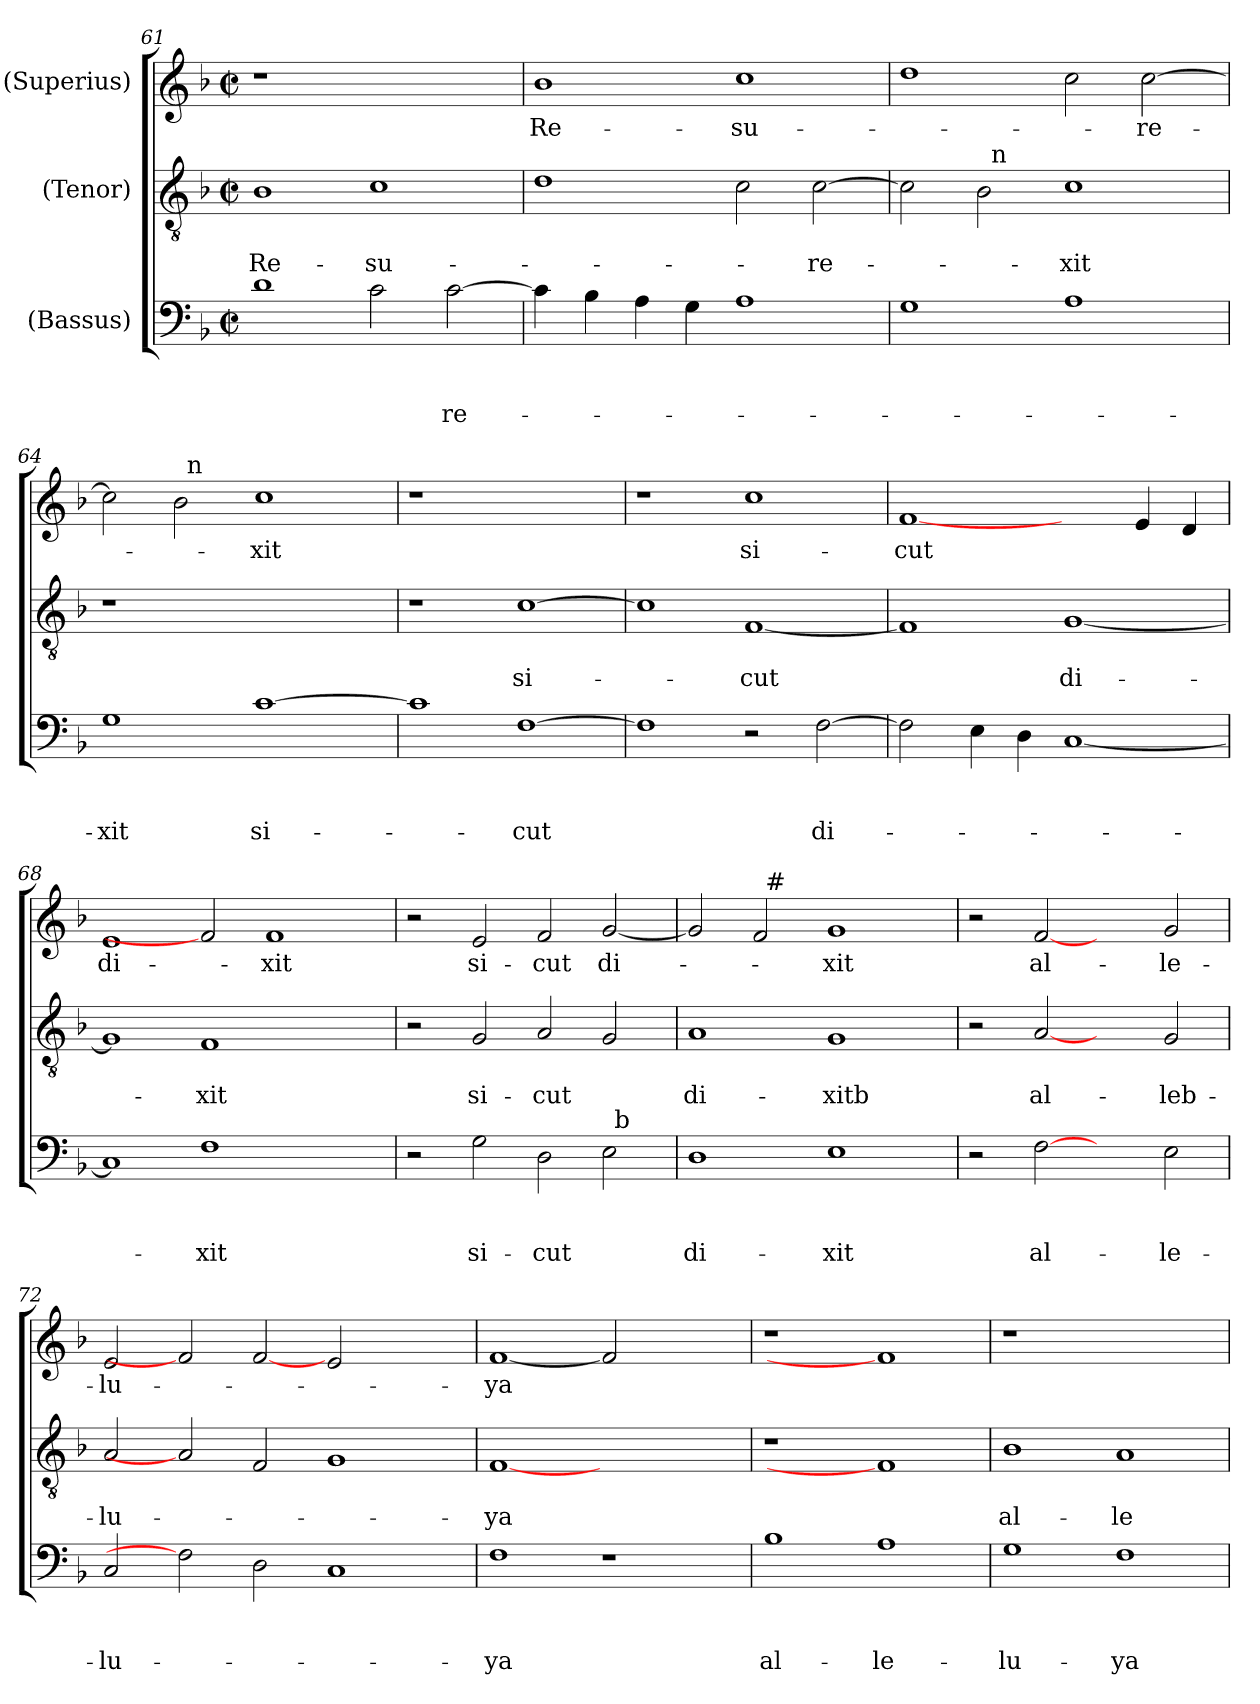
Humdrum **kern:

**kern	**text	**text	**text	**kern	**text	**text	**kern	**text
*part3	*part3	*part3	*part3	*part2	*part2	*part2	*part1	*part1
*staff3	*staff3	*staff3	*staff3	*staff2	*staff2	*staff2	*staff1	*staff1
*I"(Bassus)	*	*	*	*I"(Tenor)	*	*	*I"(Superius)	*
*clefF4	*	*	*	*clefGv2	*	*	*clefG2	*
*k[b-]	*	*	*	*k[b-]	*	*	*k[b-]	*
*F:	*	*	*	*F:	*	*	*F:	*
*M2/2	*	*	*	*M2/2	*	*	*M2/2	*
*met(c|)	*	*	*	*met(c|)	*	*	*met(c|)	*
=61	=61	=61	=61	=61	=61	=61	=61	=61
!	!	!	!	!	!	!LO:LY:b	!	!
1d	.	.	.	1B-	.	Re-	1r	.
!	!	!	!	!	!	!LO:LY:b	!	!
2c\	.	.	.	1c	.	-su-	1ryy	.
!	!	!	!LO:LY:b	!	!	!	!	!
[>2c\	.	.	-re-	.	.	.	.	.
=62	=62	=62	=62	=62	=62	=62	=62	=62
!	!	!	!	!	!	!	!	!LO:LY:b
4c\]	.	.	.	1d	.	.	1b-	Re-
4B-\	.	.	.	.	.	.	.	.
4A\	.	.	.	.	.	.	.	.
4G\	.	.	.	.	.	.	.	.
!	!	!	!	!	!	!	!	!LO:LY:b
1A	.	.	.	2c\	.	.	1cc	-su-
!	!	!	!	!	!	!LO:LY:b	!	!
.	.	.	.	[>2c\	.	-re-	.	.
=63	=63	=63	=63	=63	=63	=63	=63	=63
*	*	*	*	*^	*	*	*	*
1G	.	.	.	2c\]	2ryy	.	.	1dd	.
.	.	.	.	2B-\	32ryy	.	.	.	.
!	!	!	!	!	!LO:TX:a:t=n	!	!	!	!
.	.	.	.	.	1ryy	.	.	.	.
!	!	!	!	!	!	!	!LO:LY:b	!	!
1A	.	.	.	1c	.	.	-xit	2cc\	.
!	!	!	!	!	!	!	!	!	!LO:LY:b
.	.	.	.	.	.	.	.	[>2cc\	-re-
.	.	.	.	.	4...ryy	.	.	.	.
=64	=64	=64	=64	=64	=64	=64	=64	=64	=64
!	!	!	!LO:LY:b	!	!	!	!	!	!
*	*	*	*	*v	*v	*	*	*^	*
1G	.	.	-xit	1r	.	.	2cc\]	2ryy	.
.	.	.	.	.	.	.	2b-\	32ryy	.
!	!	!	!	!	!	!	!	!LO:TX:a:t=n	!
.	.	.	.	.	.	.	.	1ryy	.
!	!	!	!LO:LY:b:rj	!	!	!	!	!	!LO:LY:b
[<1c	.	.	si-	1ryy	.	.	1cc	.	-xit
.	.	.	.	.	.	.	.	4...ryy	.
*	*	*	*	*	*	*	*v	*v	*
!!LO:LB:g=z
=65	=65	=65	=65	=65	=65	=65	=65	=65
1c]	.	.	.	1r	.	.	1r	.
!	!	!	!LO:LY:b	!	!	!LO:LY:b:rj	!	!
[>1F	.	.	-cut	[>1c	.	si-	1ryy	.
=66	=66	=66	=66	=66	=66	=66	=66	=66
1F]	.	.	.	1c]	.	.	1r	.
!	!	!	!	!	!	!LO:LY:b	!	!LO:LY:b:rj
2r	.	.	.	[<1F	.	-cut	1cc	si-
!	!	!	!LO:LY:b	!	!	!	!	!
[>2F\	.	.	di-	.	.	.	.	.
=67	=67	=67	=67	=67	=67	=67	=67	=67
!	!	!	!	!	!	!	!	!LO:LY:b
2F\]	.	.	.	1F]	.	.	[1f	-cut
4E\	.	.	.	.	.	.	.	.
4D\	.	.	.	.	.	.	.	.
!	!	!	!	!	!	!LO:LY:b:rj	!	!
[<1C	.	.	.	[<1G	.	di-	2ryy	.
.	.	.	.	.	.	.	4e/	.
.	.	.	.	.	.	.	4d/	.
=68	=68	=68	=68	=68	=68	=68	=68	=68
!	!	!	!	!	!	!	!	!LO:LY:b:rj
1C]	.	.	.	1G]	.	.	1e	di-
!	!	!	!LO:LY:b	!	!	!LO:LY:b	!	!
1F	.	.	-xit	1F	.	-xit	2f]	.
!	!	!	!	!	!	!	!	!LO:LY:b
.	.	.	.	.	.	.	1f	-xit
2ryy	.	.	.	2ryy	.	.	.	.
=69	=69	=69	=69	=69	=69	=69	=69	=69
*^	*	*	*	*	*	*	*	*
2r	1ryy	.	.	.	2r	.	.	2r	.
!	!	!	!	!LO:LY:b	!	!	!LO:LY:b	!	!LO:LY:b
2G\	.	.	.	si-	2G/	.	si-	2e/	si-
!	!	!	!	!LO:LY:b	!	!	!LO:LY:b	!	!LO:LY:b
2D\	2ryy	.	.	-cut	2A/	.	-cut	2f/	-cut
!	!	!	!	!	!	!	!	!	!LO:LY:b
2E\	32ryy	.	.	.	2G/	.	.	[<2g/	di-
!	!LO:TX:a:t=b	!	!	!	!	!	!	!	!
.	4...ryy	.	.	.	.	.	.	.	.
=70	=70	=70	=70	=70	=70	=70	=70	=70	=70
!	!	!	!	!LO:LY:b	!	!	!LO:LY:b	!	!
*v	*v	*	*	*	*	*	*	*^	*
1D	.	.	di-	1A	.	di-	2g/]	2ryy	.
.	.	.	.	.	.	.	2f/	32ryy	.
!	!	!	!	!	!	!	!	!LO:TX:a:t=#	!
.	.	.	.	.	.	.	.	1ryy	.
!	!	!	!LO:LY:b	!	!	!LO:LY:b:rj	!	!	!LO:LY:b
1E	.	.	-xit	1G	.	-xitb	1g	.	-xit
.	.	.	.	.	.	.	.	4...ryy	.
*	*	*	*	*	*	*	*v	*v	*
!!LO:PB:g=z
=71	=71	=71	=71	=71	=71	=71	=71	=71
2r	.	.	.	2r	.	.	2r	.
!	!	!	!LO:LY:b:rj	!	!	!LO:LY:b:rj	!	!LO:LY:b:rj
[2F	.	.	al-	[2A	.	al-	[2f	al-
2ryy	.	.	.	2ryy	.	.	2ryy	.
!	!	!	!LO:LY:b	!	!	!LO:LY:b	!	!LO:LY:b
2E\	.	.	-le-	2G/	.	-leb-	2g/	-le-
=72	=72	=72	=72	=72	=72	=72	=72	=72
!	!	!	!LO:LY:b	!	!	!LO:LY:b	!	!LO:LY:b
2C/	.	.	-lu-	2A/	.	-lu-	2e/	-lu-
2F]	.	.	.	2A]	.	.	2f]	.
2D\	.	.	.	2F/	.	.	[2f	.
1C	.	.	.	1G	.	.	2e/	.
.	.	.	.	.	.	.	2ryy	.
=73	=73	=73	=73	=73	=73	=73	=73	=73
!	!	!	!LO:LY:b	!	!	!LO:LY:b	!	!LO:LY:b
1F	.	.	-ya	[1F	.	-ya	[1f	-ya
1r	.	.	.	1ryy	.	.	2f]	.
.	.	.	.	.	.	.	2ryy	.
=74	=74	=74	=74	=74	=74	=74	=74	=74
!	!	!	!LO:LY:b:rj	!	!	!	!	!
1B-	.	.	al-	1r	.	.	1r	.
!	!	!	!LO:LY:b	!	!	!	!	!
1A	.	.	-le-	1F]	.	.	1f]	.
=75	=75	=75	=75	=75	=75	=75	=75	=75
!	!	!	!LO:LY:b:rj	!	!	!LO:LY:b:rj	!	!
1G	.	.	-lu-	1B-	.	al-	1r	.
!	!	!	!LO:LY:b	!	!	!LO:LY:b	!	!
1F	.	.	-ya	1A	.	-le-	1ryy	.
=	=	=	=	=	=	=	=	=
*-	*-	*-	*-	*-	*-	*-	*-	*-
